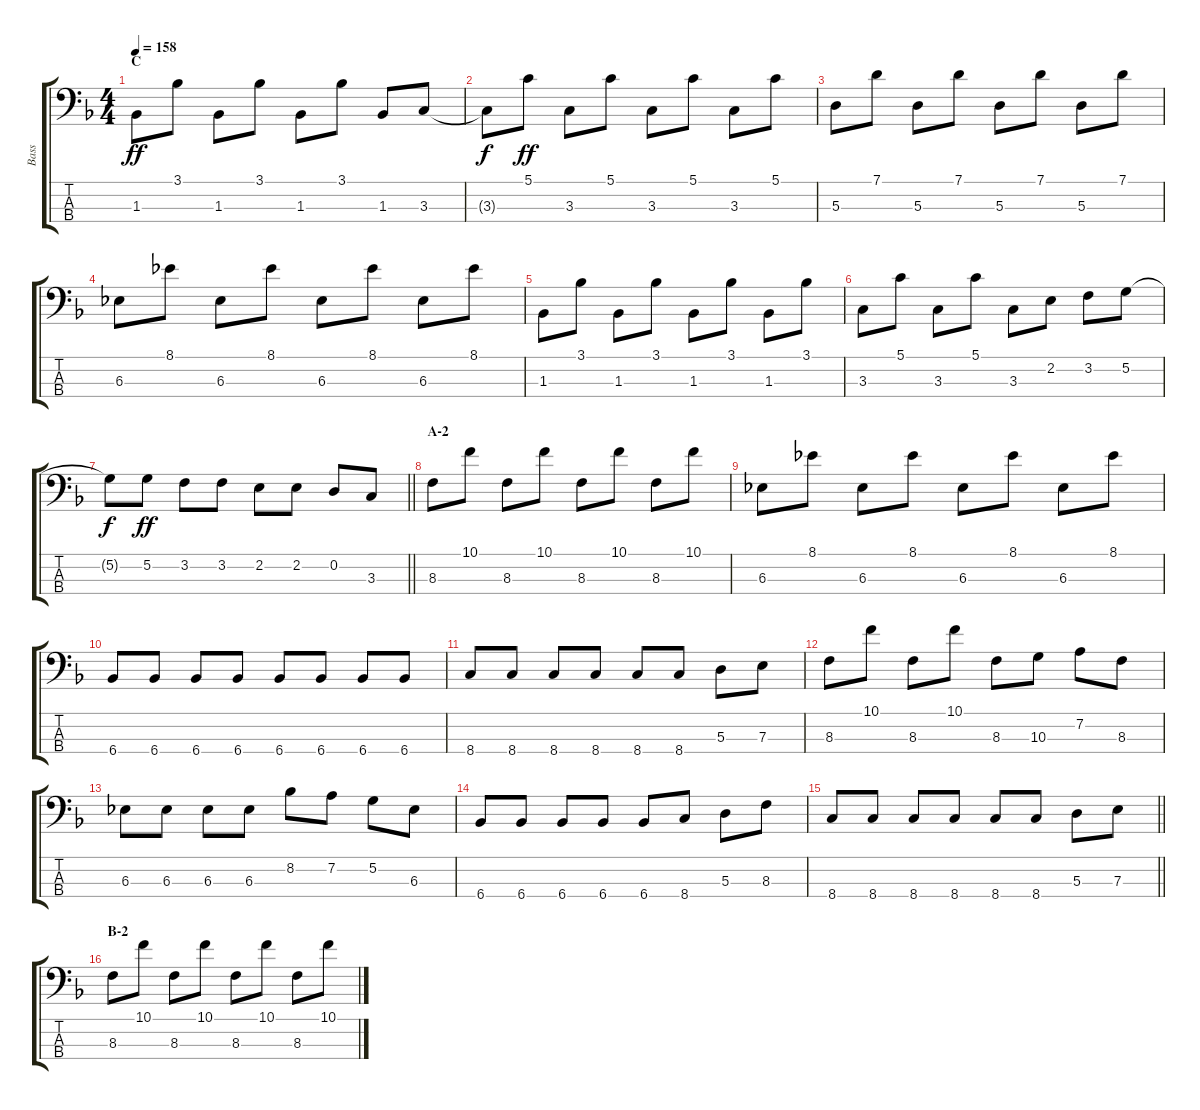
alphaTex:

\track ("Bass" "Bass") {instrument electricbassfinger}
\staff {score tabs}
\tuning (G2 D2 A1 E1) {hide}
\ts (4 4)
\section ("" "C")
\tempo 158
\clef f4
\ks f
1.3.8{dy ff} 3.1.8 1.3.8 3.1.8 1.3.8 3.1.8 1.3.8 3.3.8 |
3.3{t}.8{dy f} 5.1.8{dy ff} 3.3.8 5.1.8 3.3.8 5.1.8 3.3.8 5.1.8 |
5.3.8 7.1.8 5.3.8 7.1.8 5.3.8 7.1.8 5.3.8 7.1.8 |
6.3.8 8.1.8 6.3.8 8.1.8 6.3.8 8.1.8 6.3.8 8.1.8 |
1.3.8 3.1.8 1.3.8 3.1.8 1.3.8 3.1.8 1.3.8 3.1.8 |
3.3.8 5.1.8 3.3.8 5.1.8 3.3.8 2.2.8 3.2.8 5.2.8 |
\barLineRight lightlight
5.2{t}.8{dy f} 5.2.8{dy ff} 3.2.8 3.2.8 2.2.8 2.2.8 0.2.8 3.3.8 |
\section ("" "A-2")
8.3.8 10.1.8 8.3.8 10.1.8 8.3.8 10.1.8 8.3.8 10.1.8 |
6.3.8 8.1.8 6.3.8 8.1.8 6.3.8 8.1.8 6.3.8 8.1.8 |
6.4.8 6.4.8 6.4.8 6.4.8 6.4.8 6.4.8 6.4.8 6.4.8 |
8.4.8 8.4.8 8.4.8 8.4.8 8.4.8 8.4.8 5.3.8 7.3.8 |
8.3.8 10.1.8 8.3.8 10.1.8 8.3.8 10.3.8 7.2.8 8.3.8 |
6.3.8 6.3.8 6.3.8 6.3.8 8.2.8 7.2.8 5.2.8 6.3.8 |
6.4.8 6.4.8 6.4.8 6.4.8 6.4.8 8.4.8 5.3.8 8.3.8 |
\barLineRight lightlight
8.4.8 8.4.8 8.4.8 8.4.8 8.4.8 8.4.8 5.3.8 7.3.8 |
\section ("" "B-2")
8.3.8 10.1.8 8.3.8 10.1.8 8.3.8 10.1.8 8.3.8 10.1.8
